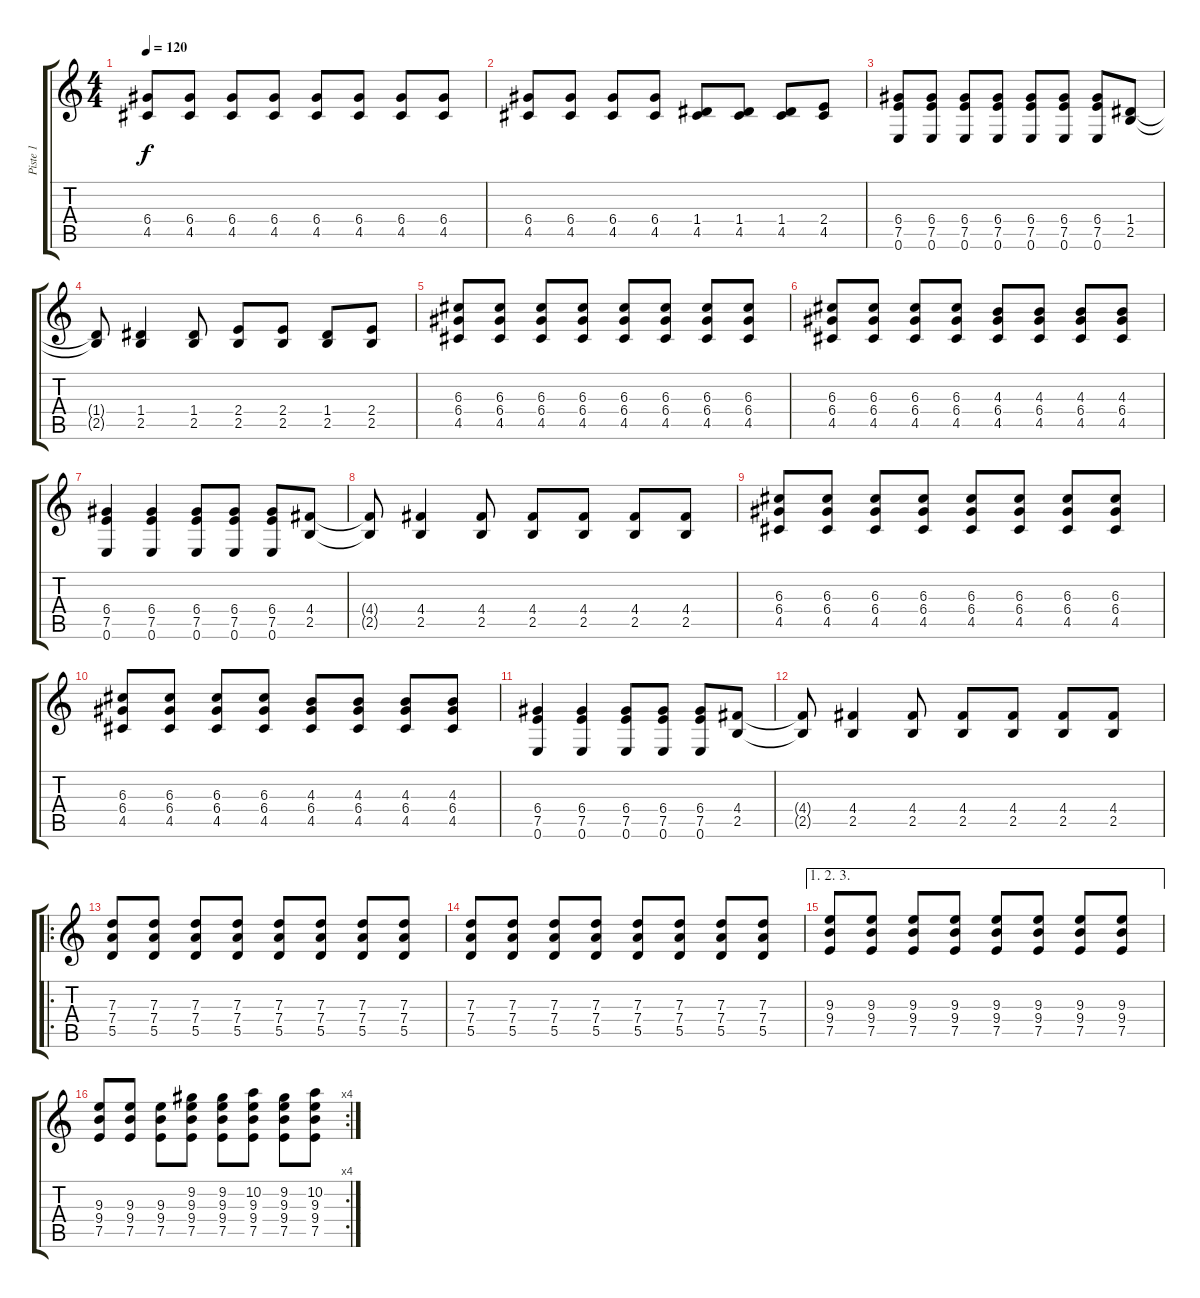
\track ("Piste 1" "Piste 1") {instrument overdrivenguitar}
\staff {score tabs}
\tuning (E4 B3 G3 D3 A2 E2) {hide}
\ts (4 4)
\tempo 120
\clef g2
\ks c
(6.4 4.5).8{dy f} (6.4 4.5).8 (6.4 4.5).8 (6.4 4.5).8 (6.4 4.5).8 (6.4 4.5).8 (6.4 4.5).8 (6.4 4.5).8 |
(6.4 4.5).8 (6.4 4.5).8 (6.4 4.5).8 (6.4 4.5).8 (1.4 4.5).8 (1.4 4.5).8 (1.4 4.5).8 (2.4 4.5).8 |
(6.4 7.5 0.6).8 (6.4 7.5 0.6).8 (6.4 7.5 0.6).8 (6.4 7.5 0.6).8 (6.4 7.5 0.6).8 (6.4 7.5 0.6).8 (6.4 7.5 0.6).8 (1.4 2.5).8 |
(1.4{t} 2.5{t}).8 (1.4 2.5).4 (1.4 2.5).8 (2.4 2.5).8 (2.4 2.5).8 (1.4 2.5).8 (2.4 2.5).8 |
(6.3 6.4 4.5).8 (6.3 6.4 4.5).8 (6.3 6.4 4.5).8 (6.3 6.4 4.5).8 (6.3 6.4 4.5).8 (6.3 6.4 4.5).8 (6.3 6.4 4.5).8 (6.3 6.4 4.5).8 |
(6.3 6.4 4.5).8 (6.3 6.4 4.5).8 (6.3 6.4 4.5).8 (6.3 6.4 4.5).8 (4.3 6.4 4.5).8 (4.3 6.4 4.5).8 (4.3 6.4 4.5).8 (4.3 6.4 4.5).8 |
(6.4 7.5 0.6).4 (6.4 7.5 0.6).4 (6.4 7.5 0.6).8 (6.4 7.5 0.6).8 (6.4 7.5 0.6).8 (4.4 2.5).8 |
(4.4{t} 2.5{t}).8 (4.4 2.5).4 (4.4 2.5).8 (4.4 2.5).8 (4.4 2.5).8 (4.4 2.5).8 (4.4 2.5).8 |
(6.3 6.4 4.5).8 (6.3 6.4 4.5).8 (6.3 6.4 4.5).8 (6.3 6.4 4.5).8 (6.3 6.4 4.5).8 (6.3 6.4 4.5).8 (6.3 6.4 4.5).8 (6.3 6.4 4.5).8 |
(6.3 6.4 4.5).8 (6.3 6.4 4.5).8 (6.3 6.4 4.5).8 (6.3 6.4 4.5).8 (4.3 6.4 4.5).8 (4.3 6.4 4.5).8 (4.3 6.4 4.5).8 (4.3 6.4 4.5).8 |
(6.4 7.5 0.6).4 (6.4 7.5 0.6).4 (6.4 7.5 0.6).8 (6.4 7.5 0.6).8 (6.4 7.5 0.6).8 (4.4 2.5).8 |
(4.4{t} 2.5{t}).8 (4.4 2.5).4 (4.4 2.5).8 (4.4 2.5).8 (4.4 2.5).8 (4.4 2.5).8 (4.4 2.5).8 |
\ro
(7.3 7.4 5.5).8 (7.3 7.4 5.5).8 (7.3 7.4 5.5).8 (7.3 7.4 5.5).8 (7.3 7.4 5.5).8 (7.3 7.4 5.5).8 (7.3 7.4 5.5).8 (7.3 7.4 5.5).8 |
(7.3 7.4 5.5).8 (7.3 7.4 5.5).8 (7.3 7.4 5.5).8 (7.3 7.4 5.5).8 (7.3 7.4 5.5).8 (7.3 7.4 5.5).8 (7.3 7.4 5.5).8 (7.3 7.4 5.5).8 |
\ae (1 2 3)
(9.3 9.4 7.5).8 (9.3 9.4 7.5).8 (9.3 9.4 7.5).8 (9.3 9.4 7.5).8 (9.3 9.4 7.5).8 (9.3 9.4 7.5).8 (9.3 9.4 7.5).8 (9.3 9.4 7.5).8 |
\rc 4
(9.3 9.4 7.5).8 (9.3 9.4 7.5).8 (9.3 9.4 7.5).8 (9.2 9.3 9.4 7.5).8 (9.2 9.3 9.4 7.5).8 (10.2 9.3 9.4 7.5).8 (9.2 9.3 9.4 7.5).8 (10.2 9.3 9.4 7.5).8
